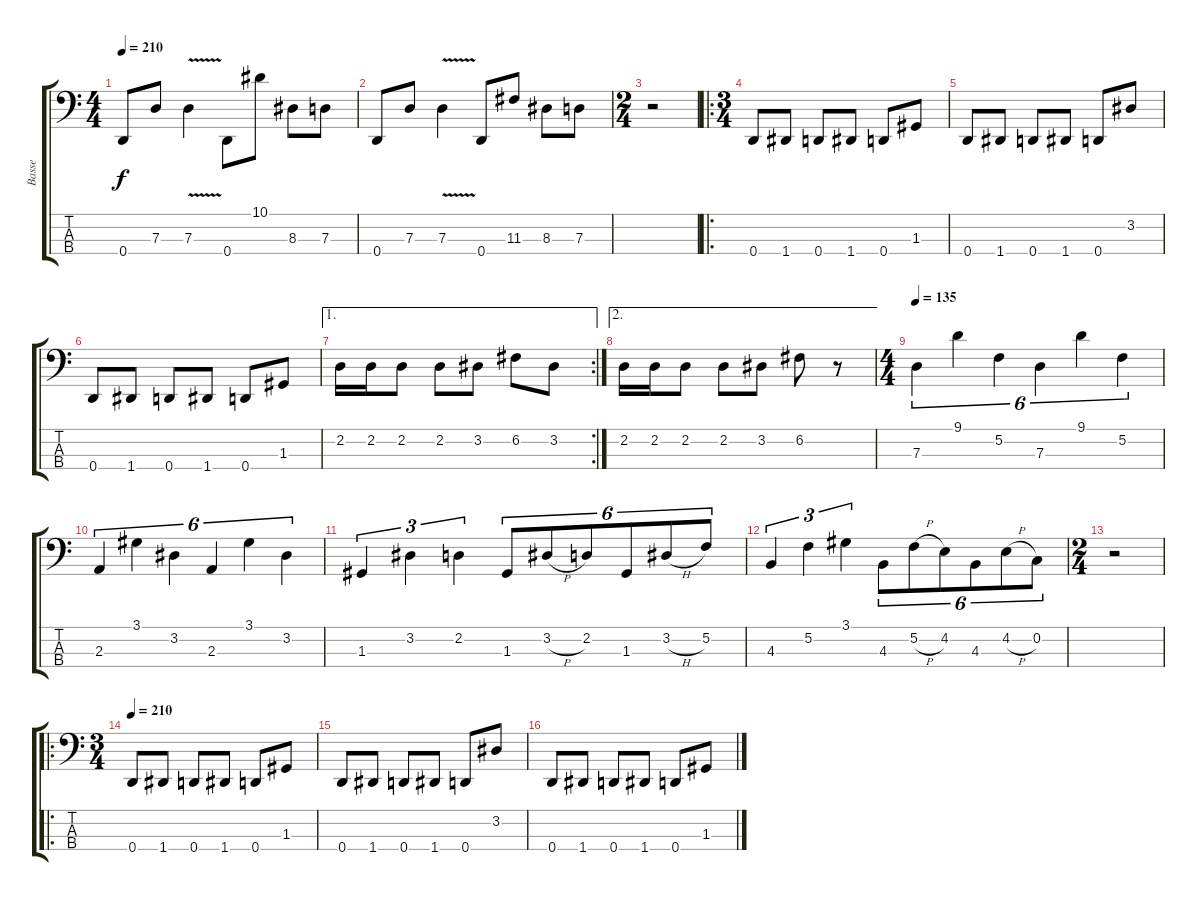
\track ("Basse" "Basse") {instrument electricbasspick}
\staff {score tabs}
\tuning (F2 C2 G1 D1) {hide}
\ts (4 4)
\tempo 210
\clef f4
\ks c
0.4.8{dy f} 7.3.8 7.3{v}.4 0.4.8 10.1.8 8.3.8 7.3.8 |
0.4.8 7.3.8 7.3{v}.4 0.4.8 11.3.8 8.3.8 7.3.8 |
\ts (2 4)
r.2 |
\ro
\ts (3 4)
0.4.8 1.4.8 0.4.8 1.4.8 0.4.8 1.3.8 |
0.4.8 1.4.8 0.4.8 1.4.8 0.4.8 3.2.8 |
0.4.8 1.4.8 0.4.8 1.4.8 0.4.8 1.3.8 |
\ae 1
\rc 2
2.2.16 2.2.16 2.2.8 2.2.8 3.2.8 6.2.8 3.2.8 |
\ae 2
2.2.16 2.2.16 2.2.8 2.2.8 3.2.8 6.2.8 r.8 |
\ts (4 4)
\tempo 135
7.3.4{tu (6 4)} 9.1.4{tu (6 4)} 5.2.4{tu (6 4)} 7.3.4{tu (6 4)} 9.1.4{tu (6 4)} 5.2.4{tu (6 4)} |
2.3.4{tu (6 4)} 3.1.4{tu (6 4)} 3.2.4{tu (6 4)} 2.3.4{tu (6 4)} 3.1.4{tu (6 4)} 3.2.4{tu (6 4)} |
1.3.4{tu (3 2)} 3.2.4{tu (3 2)} 2.2.4{tu (3 2)} 1.3.8{tu (6 4)} 3.2{h}.8{tu (6 4)} 2.2.8{tu (6 4)} 1.3.8{tu (6 4)} 3.2{h}.8{tu (6 4)} 5.2.8{tu (6 4)} |
4.3.4{tu (3 2)} 5.2.4{tu (3 2)} 3.1.4{tu (3 2)} 4.3.8{tu (6 4)} 5.2{h}.8{tu (6 4)} 4.2.8{tu (6 4)} 4.3.8{tu (6 4)} 4.2{h}.8{tu (6 4)} 0.2.8{tu (6 4)} |
\ts (2 4)
r.2 |
\ro
\ts (3 4)
\tempo 210
0.4.8 1.4.8 0.4.8 1.4.8 0.4.8 1.3.8 |
0.4.8 1.4.8 0.4.8 1.4.8 0.4.8 3.2.8 |
0.4.8 1.4.8 0.4.8 1.4.8 0.4.8 1.3.8
